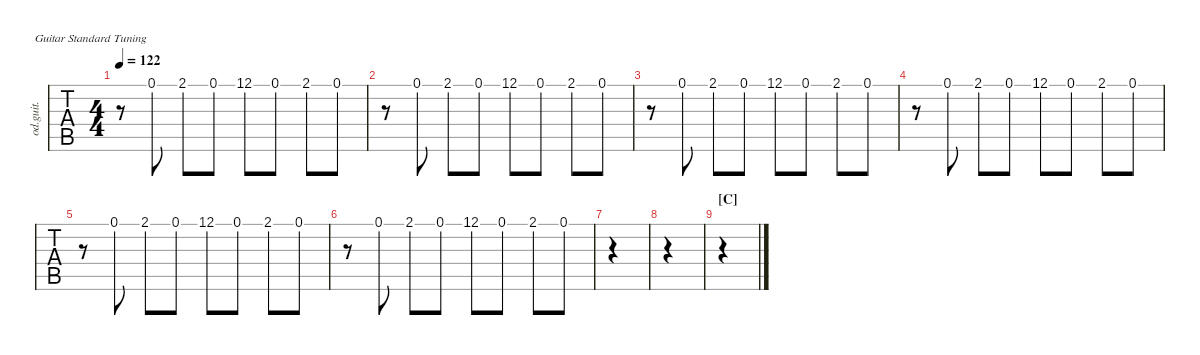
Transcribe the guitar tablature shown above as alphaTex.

\defaultSystemsLayout 4
\hideDynamics
\bracketExtendMode nobrackets
\track ("Guitar(keyboard)" "od.guit.") {defaultSystemsLayout 4 instrument overdrivenguitar}
\staff {tabs}
\tuning (E4 B3 G3 D3 A2 E2)
\ts (4 4)
\tempo 122
\clef g2
\ks c
r.8{dy f} 0.1.8 2.1{acc #}.8 0.1.8 12.1.8 0.1.8 2.1{acc #}.8 0.1.8 |
r.8 0.1.8 2.1{acc #}.8 0.1.8 12.1.8 0.1.8 2.1{acc #}.8 0.1.8 |
r.8 0.1.8 2.1{acc #}.8 0.1.8 12.1.8 0.1.8 2.1{acc #}.8 0.1.8 |
r.8 0.1.8 2.1{acc #}.8 0.1.8 12.1.8 0.1.8 2.1{acc #}.8 0.1.8 |
r.8 0.1.8 2.1{acc #}.8 0.1.8 12.1.8 0.1.8 2.1{acc #}.8 0.1.8 |
r.8 0.1.8 2.1{acc #}.8 0.1.8 12.1.8 0.1.8 2.1{acc #}.8 0.1.8 |
|
|
\section ("C" "")
